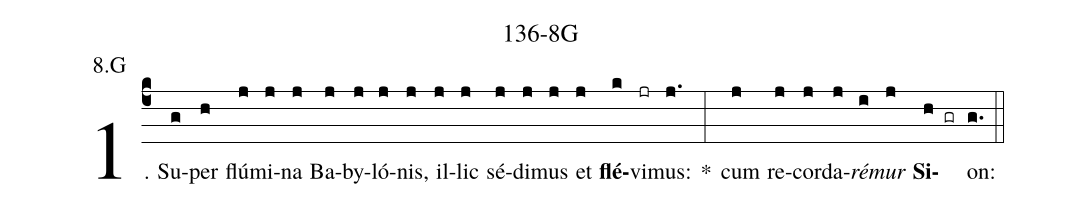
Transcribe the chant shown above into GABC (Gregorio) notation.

name: 136-8G;
annotation: 8.G;
%%
(c4)1. Su(g)per(h) flú(j)mi(j)na(j) Ba(j)by(j)ló(j)nis,(j) il(j)lic(j) sé(j)di(j)mus(j) et(j) <b>flé</b>(k)vi(jr)mus:(j.) *(:) cum(j) re(j)cor(j)da(j)<i>ré</i>(i)<i>mur</i>(j) <b>Si</b>(h gr)on:(g.) (::)
